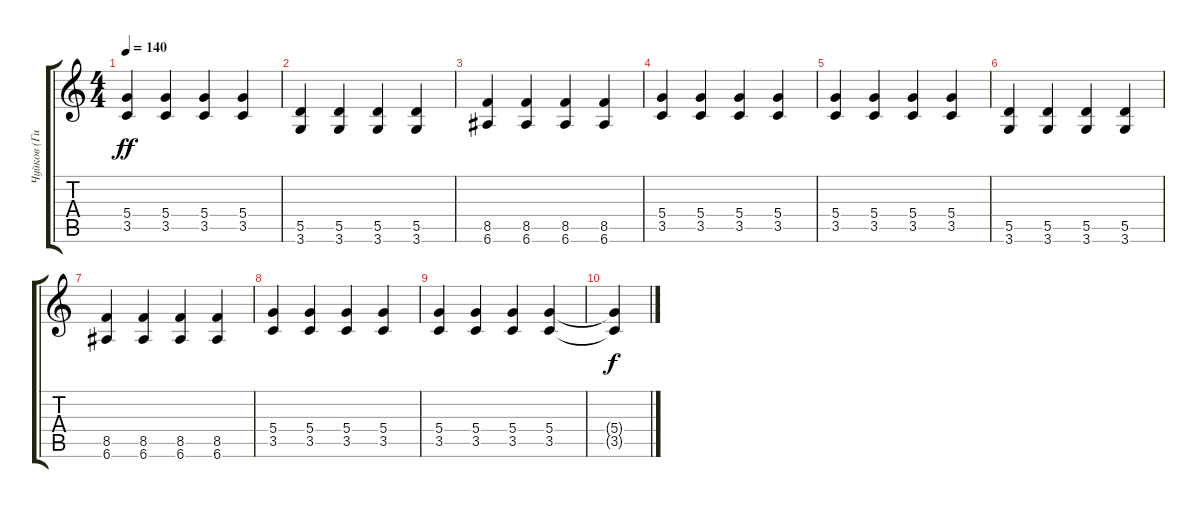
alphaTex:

\track ("Чуйков (Гитара)" "Чуйков (Ги") {instrument overdrivenguitar}
\staff {score tabs}
\tuning (E4 B3 G3 D3 A2 E2) {hide}
\ts (4 4)
\tempo 140
\clef g2
\ks c
(5.4 3.5).4{dy ff} (5.4 3.5).4 (5.4 3.5).4 (5.4 3.5).4 |
(5.5 3.6).4{volume 7} (5.5 3.6).4 (5.5 3.6).4 (5.5 3.6).4 |
(8.5 6.6).4 (8.5 6.6).4 (8.5 6.6).4 (8.5 6.6).4 |
(5.4 3.5).4 (5.4 3.5).4 (5.4 3.5).4 (5.4 3.5).4 |
(5.4 3.5).4 (5.4 3.5).4 (5.4 3.5).4 (5.4 3.5).4 |
(5.5 3.6).4{volume 7} (5.5 3.6).4 (5.5 3.6).4 (5.5 3.6).4 |
(8.5 6.6).4 (8.5 6.6).4 (8.5 6.6).4 (8.5 6.6).4 |
(5.4 3.5).4 (5.4 3.5).4 (5.4 3.5).4 (5.4 3.5).4 |
(5.4 3.5).4 (5.4 3.5).4 (5.4 3.5).4 (5.4 3.5).4 |
(5.4{t} 3.5{t}).4{dy f}
